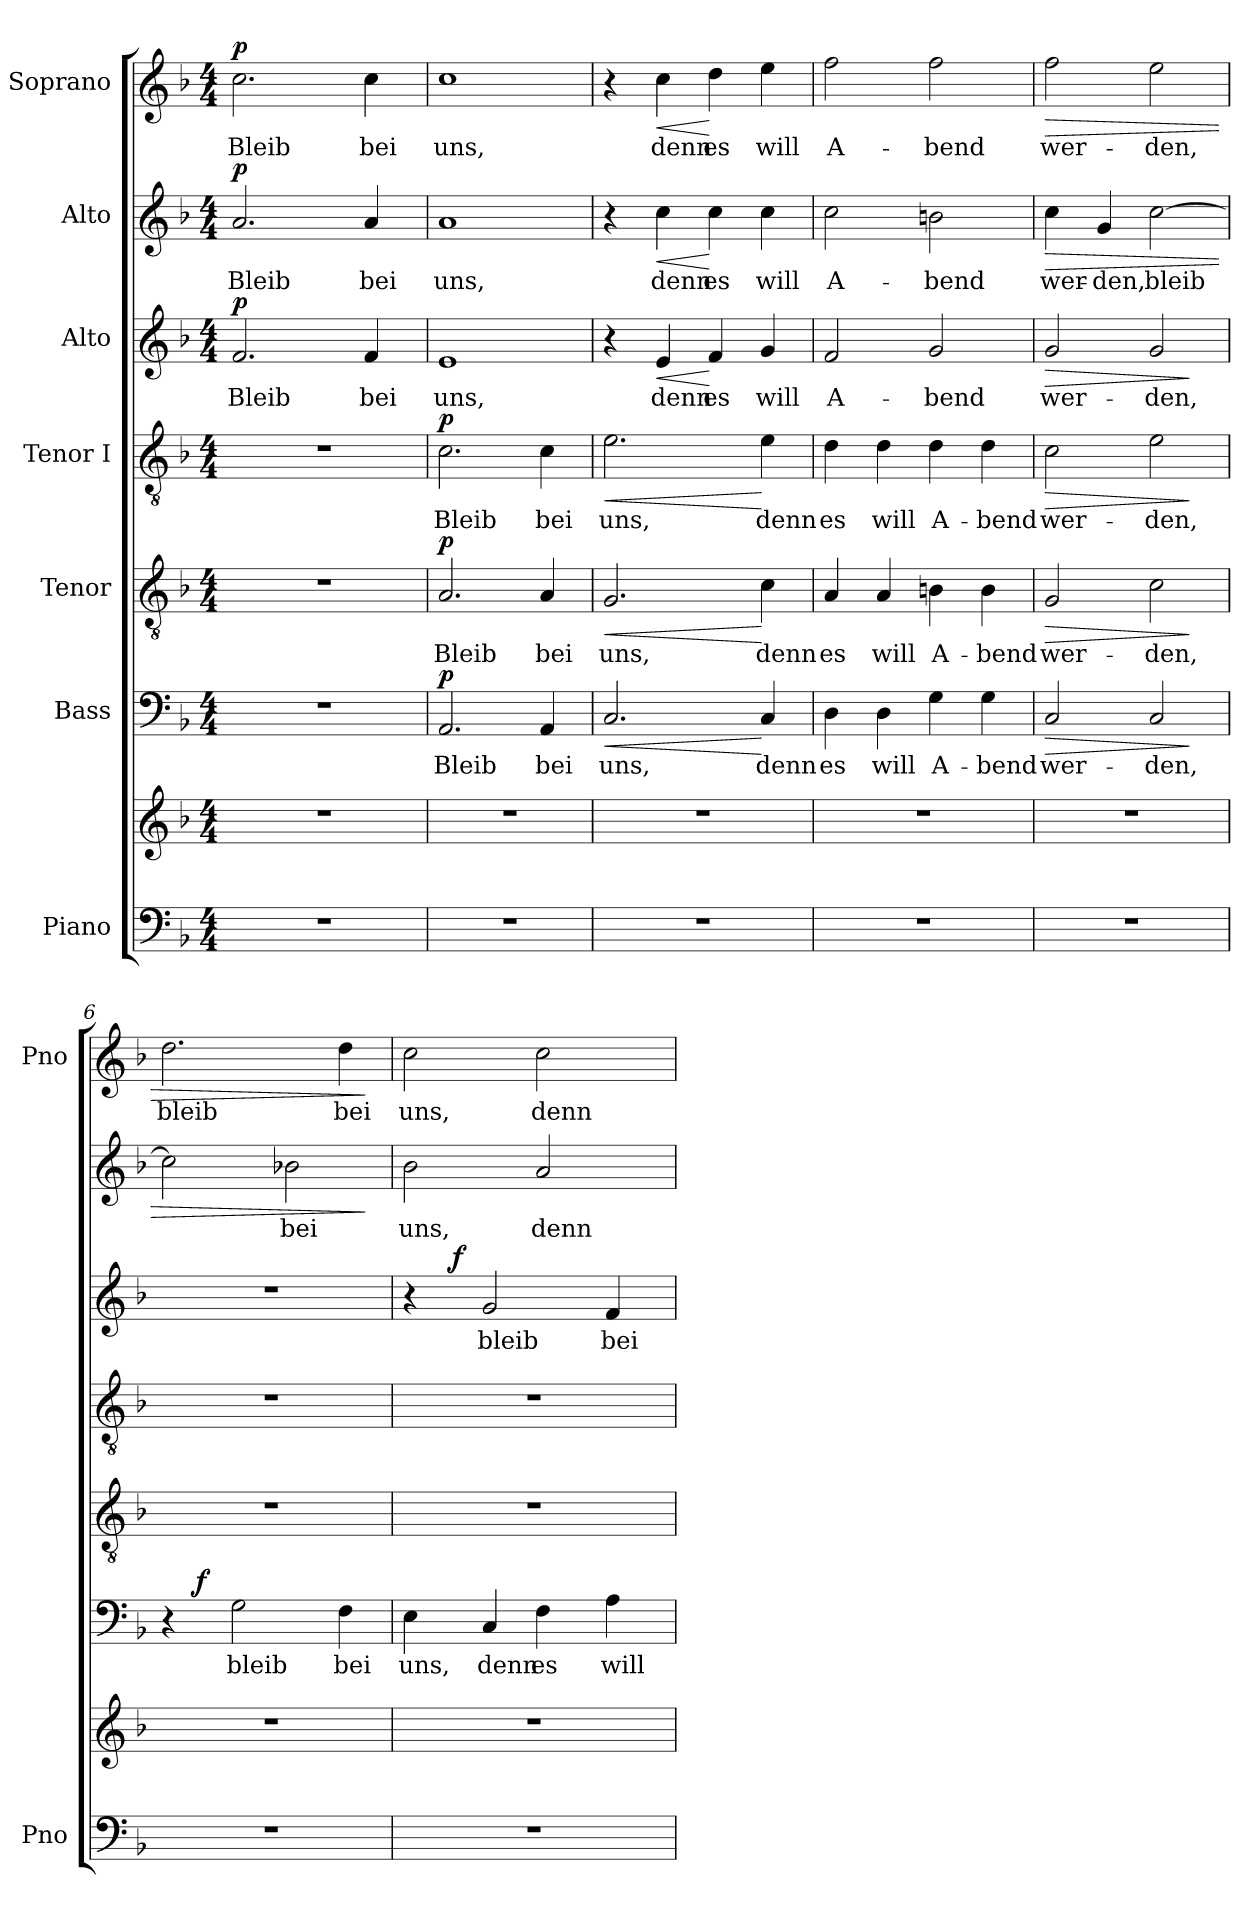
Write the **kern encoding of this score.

**kern	**kern	**kern	**text	**dynam	**kern	**text	**dynam	**kern	**text	**dynam	**kern	**text	**dynam	**kern	**text	**dynam	**kern	**text	**dynam
*part7	*part7	*part6	*part6	*part6	*part5	*part5	*part5	*part4	*part4	*part4	*part3	*part3	*part3	*part2	*part2	*part2	*part1	*part1	*part1
*staff8	*staff7	*staff6	*staff6	*staff6	*staff5	*staff5	*staff5	*staff4	*staff4	*staff4	*staff3	*staff3	*staff3	*staff2	*staff2	*staff2	*staff1	*staff1	*staff1
*I"Piano	*	*I"Bass	*	*	*I"Tenor	*	*	*I"Tenor I	*	*	*I"Alto	*	*	*I"Alto	*	*	*I"Soprano	*	*
*I'Pno	*	*	*	*	*	*	*	*	*	*	*	*	*	*	*	*	*I'Pno	*	*
*clefF4	*clefG2	*clefF4	*	*	*clefGv2	*	*	*clefGv2	*	*	*clefG2	*	*	*clefG2	*	*	*clefG2	*	*
*k[b-]	*k[b-]	*k[b-]	*	*	*k[b-]	*	*	*k[b-]	*	*	*k[b-]	*	*	*k[b-]	*	*	*k[b-]	*	*
*F:	*F:	*F:	*	*	*F:	*	*	*F:	*	*	*F:	*	*	*F:	*	*	*F:	*	*
*M4/4	*M4/4	*M4/4	*	*	*M4/4	*	*	*M4/4	*	*	*M4/4	*	*	*M4/4	*	*	*M4/4	*	*
=1	=1	=1	=1	=1	=1	=1	=1	=1	=1	=1	=1	=1	=1	=1	=1	=1	=1	=1	=1
!	!	!	!	!	!	!	!	!	!	!	!	!	!	!	!	!	!LO:TX:a:t=Andante molto	!	!
!	!	!	!	!	!	!	!	!	!	!	!	!	!LO:DY:a	!	!	!LO:DY:a	!	!	!LO:DY:a
*	*	*	*	*	*	*	*	*	*	*	*	*	*	*	*	*	*^	*	*
1r	1r	1r	.	.	1r	.	.	1r	.	.	2.f/	Bleib	p	2.a/	Bleib	p	2.cc\	2ryy	Bleib	p
.	.	.	.	.	.	.	.	.	.	.	.	.	.	.	.	.	.	4...ryy	.	.
.	.	.	.	.	.	.	.	.	.	.	4f/	bei	.	4a/	bei	.	4cc\	.	bei	.
*	*	*	*	*	*	*	*	*	*	*	*	*	*	*	*	*	*MM72	*	*	*
.	.	.	.	.	.	.	.	.	.	.	.	.	.	.	.	.	.	32ryy	.	.
=2	=2	=2	=2	=2	=2	=2	=2	=2	=2	=2	=2	=2	=2	=2	=2	=2	=2	=2	=2	=2
!	!	!	!	!LO:DY:a	!	!	!LO:DY:a	!	!	!LO:DY:a	!	!	!	!	!	!	!	!	!	!
*	*	*	*	*	*	*	*	*	*	*	*	*	*	*	*	*	*v	*v	*	*
1r	1r	2.AA/	Bleib	p	2.A/	Bleib	p	2.c\	Bleib	p	1e	uns,	.	1a	uns,	.	1cc	uns,	.
.	.	4AA/	bei	.	4A/	bei	.	4c\	bei	.	.	.	.	.	.	.	.	.	.
=3	=3	=3	=3	=3	=3	=3	=3	=3	=3	=3	=3	=3	=3	=3	=3	=3	=3	=3	=3
!	!	!	!	!LO:HP:b	!	!	!LO:HP:b	!	!	!LO:HP:b	!	!	!	!	!	!	!	!	!
1r	1r	2.C/	uns,	<	2.G/	uns,	<	2.e\	uns,	<	4r	.	.	4r	.	.	4r	.	.
!	!	!	!	!	!	!	!	!	!	!	!	!	!LO:HP:b	!	!	!LO:HP:b	!	!	!LO:HP:b
.	.	.	.	.	.	.	.	.	.	.	4e/	denn	<	4cc\	denn	<	4cc\	denn	<
.	.	.	.	.	.	.	.	.	.	.	4f/	es	[	4cc\	es	[	4dd\	es	[
.	.	4C/	denn	[	4c\	denn	[	4e\	denn	[	4g/	will	.	4cc\	will	.	4ee\	will	.
=4	=4	=4	=4	=4	=4	=4	=4	=4	=4	=4	=4	=4	=4	=4	=4	=4	=4	=4	=4
1r	1r	4D\	es	.	4A/	es	.	4d\	es	.	2f/	A-	.	2cc\	A-	.	2ff\	A-	.
.	.	4D\	will	.	4A/	will	.	4d\	will	.	.	.	.	.	.	.	.	.	.
.	.	4G\	A-	.	4Bn\	A-	.	4d\	A-	.	2g/	-bend	.	2bn\	-bend	.	2ff\	-bend	.
.	.	4G\	-bend	.	4B\	-bend	.	4d\	-bend	.	.	.	.	.	.	.	.	.	.
=5	=5	=5	=5	=5	=5	=5	=5	=5	=5	=5	=5	=5	=5	=5	=5	=5	=5	=5	=5
!	!	!	!	!LO:HP:b	!	!	!LO:HP:b	!	!	!LO:HP:b	!	!	!LO:HP:b	!	!	!LO:HP:b	!	!	!LO:HP:b
1r	1r	2C/	wer-	>	2G/	wer-	>	2c\	wer-	>	2g/	wer-	>	4cc\	wer-	>	2ff\	wer-	>
.	.	.	.	.	.	.	.	.	.	.	.	.	.	4g/	-den,	.	.	.	.
.	.	2C/	-den,	.	2c\	-den,	.	2e\	-den,	.	2g/	-den,	.	[2cc\	bleib	.	2ee\	-den,	.
.	.	.	.	]	.	.	]	.	.	]	.	.	]	.	.	.	.	.	.
=6	=6	=6	=6	=6	=6	=6	=6	=6	=6	=6	=6	=6	=6	=6	=6	=6	=6	=6	=6
*	*	*^	*	*	*	*	*	*	*	*	*	*	*	*	*	*	*	*	*
1r	1r	4r	8ryy	.	.	1r	.	.	1r	.	.	1r	.	.	2cc\]	.	.	2.dd\	bleib	.
!	!	!	!	!	!LO:DY:a	!	!	!	!	!	!	!	!	!	!	!	!	!	!	!
.	.	.	2..ryy	.	f	.	.	.	.	.	.	.	.	.	.	.	.	.	.	.
.	.	2G\	.	bleib	.	.	.	.	.	.	.	.	.	.	.	.	.	.	.	.
.	.	.	.	.	.	.	.	.	.	.	.	.	.	.	2b-X\	bei	.	.	.	.
.	.	4F\	.	bei	.	.	.	.	.	.	.	.	.	.	.	.	.	4dd\	bei	.
.	.	.	.	.	.	.	.	.	.	.	.	.	.	.	.	.	]	.	.	]
*	*	*v	*v	*	*	*	*	*	*	*	*	*	*	*	*	*	*	*	*	*
!!LO:LB:g=z
=7	=7	=7	=7	=7	=7	=7	=7	=7	=7	=7	=7	=7	=7	=7	=7	=7	=7	=7	=7
*	*	*	*	*	*	*	*	*	*	*	*^	*	*	*	*	*	*	*	*
1r	1r	4E\	uns,	.	1r	.	.	1r	.	.	4r	8ryy	.	.	2b-\	uns,	.	2cc\	uns,	.
.	.	.	.	.	.	.	.	.	.	.	.	32ryy	.	.	.	.	.	.	.	.
!	!	!	!	!	!	!	!	!	!	!	!	!	!	!LO:DY:a	!	!	!	!	!	!
.	.	.	.	.	.	.	.	.	.	.	.	2ryy	.	f	.	.	.	.	.	.
.	.	4C/	denn	.	.	.	.	.	.	.	2g/	.	bleib	.	.	.	.	.	.	.
.	.	4F\	es	.	.	.	.	.	.	.	.	.	.	.	2a/	denn	.	2cc\	denn	.
.	.	.	.	.	.	.	.	.	.	.	.	4ryy	.	.	.	.	.	.	.	.
.	.	4A\	will	.	.	.	.	.	.	.	4f/	.	bei	.	.	.	.	.	.	.
.	.	.	.	.	.	.	.	.	.	.	.	16.ryy	.	.	.	.	.	.	.	.
*	*	*	*	*	*	*	*	*	*	*	*v	*v	*	*	*	*	*	*	*	*
=	=	=	=	=	=	=	=	=	=	=	=	=	=	=	=	=	=	=	=
*-	*-	*-	*-	*-	*-	*-	*-	*-	*-	*-	*-	*-	*-	*-	*-	*-	*-	*-	*-
